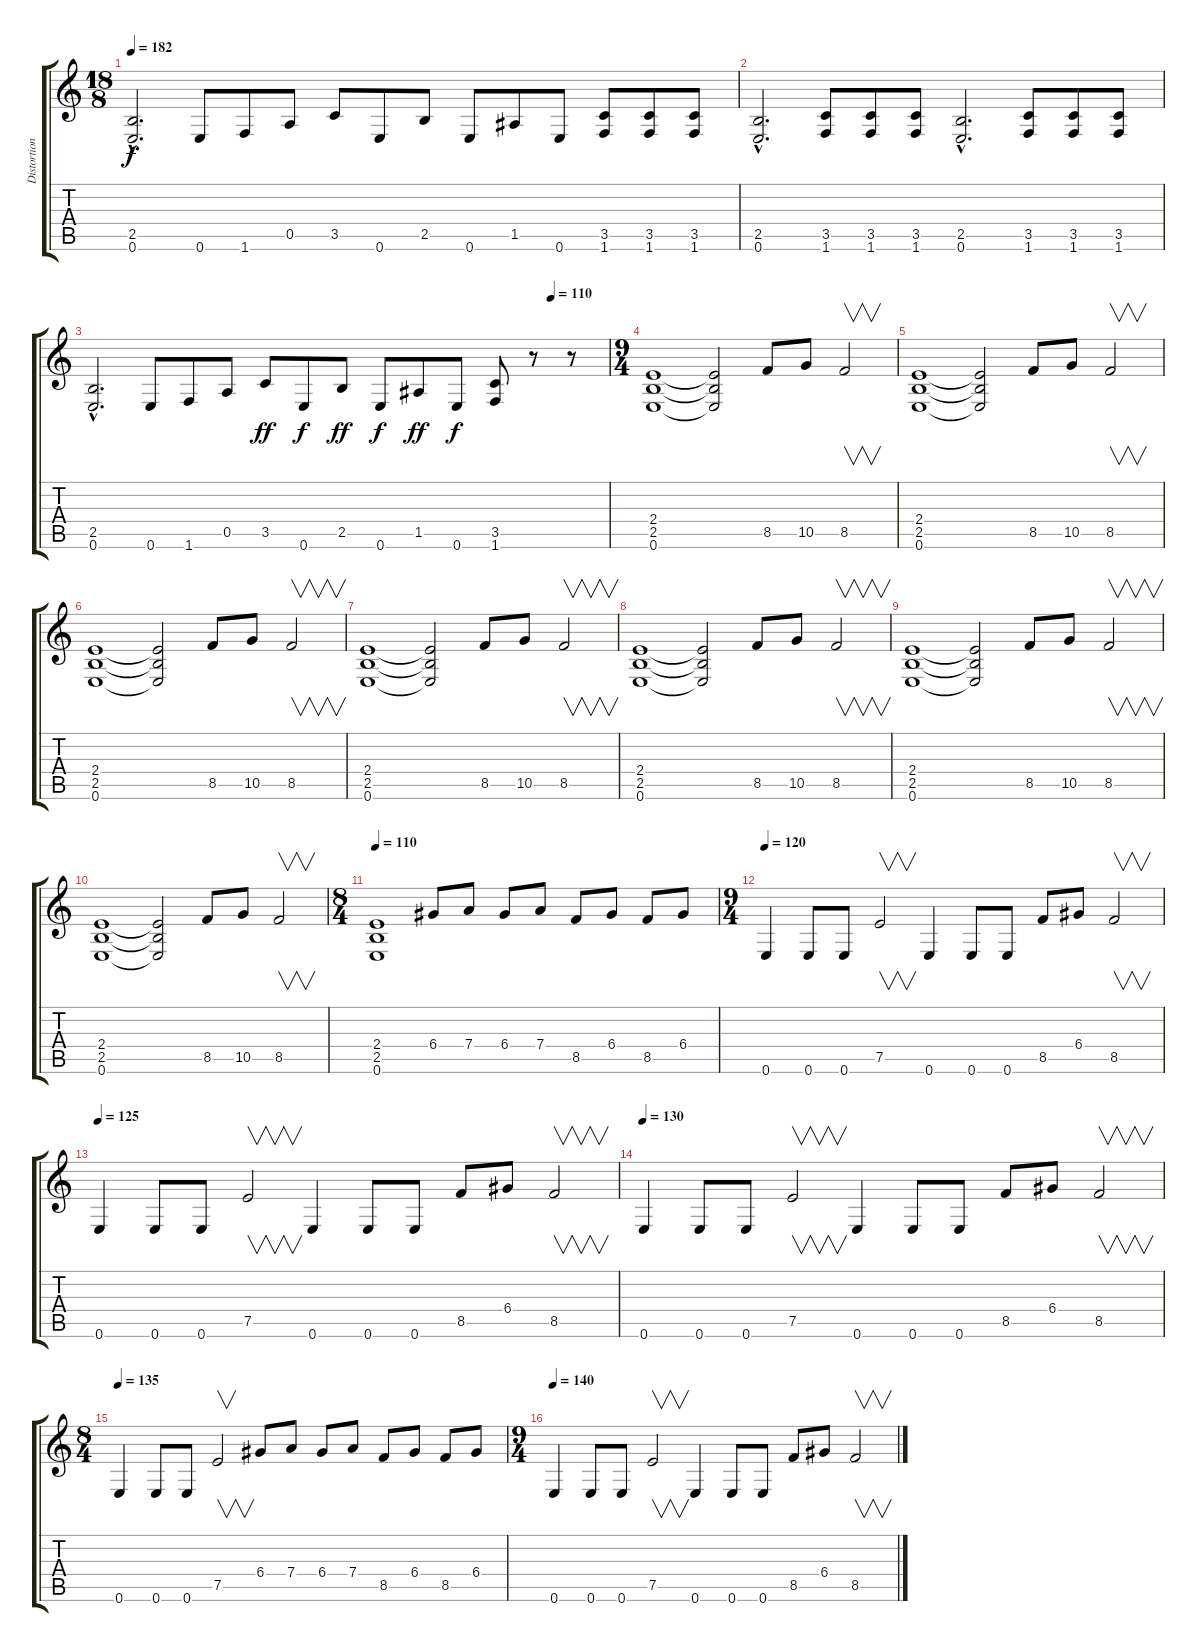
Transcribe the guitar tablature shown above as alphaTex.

\track ("Distortion Guitar" "Distortion") {instrument distortionguitar}
\staff {score tabs}
\tuning (E4 B3 G3 D3 A2 E2) {hide}
\ts (18 8)
\tempo 182
\clef g2
\ks c
(2.5{hac} 0.6{hac}).2{d dy f} 0.6.8 1.6.8 0.5.8 3.5.8 0.6.8 2.5.8 0.6.8 1.5.8 0.6.8 (3.5 1.6).8 (3.5 1.6).8 (3.5 1.6).8 |
(2.5{hac} 0.6{hac}).2{d} (3.5 1.6).8 (3.5 1.6).8 (3.5 1.6).8 (2.5{hac} 0.6{hac}).2{d} (3.5 1.6).8 (3.5 1.6).8 (3.5 1.6).8 |
\tempo (110 0.8888888888888888)
(2.5{hac} 0.6{hac}).2{d} 0.6.8 1.6.8 0.5.8 3.5.8{dy ff} 0.6.8{dy f} 2.5.8{dy ff} 0.6.8{dy f} 1.5.8{dy ff} 0.6.8{dy f} (3.5 1.6).8 r.8 r.8 |
\ts (9 4)
(2.4 2.5 0.6).1 (2.4{t} 2.5{t} 0.6{t}).2 8.5.8 10.5.8 8.5.2{v} |
(2.4 2.5 0.6).1 (2.4{t} 2.5{t} 0.6{t}).2 8.5.8 10.5.8 8.5.2{v} |
(2.4 2.5 0.6).1 (2.4{t} 2.5{t} 0.6{t}).2 8.5.8 10.5.8 8.5.2{v} |
(2.4 2.5 0.6).1 (2.4{t} 2.5{t} 0.6{t}).2 8.5.8 10.5.8 8.5.2{v} |
(2.4 2.5 0.6).1 (2.4{t} 2.5{t} 0.6{t}).2 8.5.8 10.5.8 8.5.2{v} |
(2.4 2.5 0.6).1 (2.4{t} 2.5{t} 0.6{t}).2 8.5.8 10.5.8 8.5.2{v} |
(2.4 2.5 0.6).1 (2.4{t} 2.5{t} 0.6{t}).2 8.5.8 10.5.8 8.5.2{v} |
\ts (8 4)
\tempo 110
(2.4 2.5 0.6).1 6.4.8 7.4.8 6.4.8 7.4.8 8.5.8 6.4.8 8.5.8 6.4.8 |
\ts (9 4)
\tempo 120
0.6.4 0.6.8 0.6.8 7.5.2{v} 0.6.4 0.6.8 0.6.8 8.5.8 6.4.8 8.5.2{v} |
\tempo 125
0.6.4 0.6.8 0.6.8 7.5.2{v} 0.6.4 0.6.8 0.6.8 8.5.8 6.4.8 8.5.2{v} |
\tempo 130
0.6.4 0.6.8 0.6.8 7.5.2{v} 0.6.4 0.6.8 0.6.8 8.5.8 6.4.8 8.5.2{v} |
\ts (8 4)
\tempo 135
0.6.4 0.6.8 0.6.8 7.5.2{v} 6.4.8 7.4.8 6.4.8 7.4.8 8.5.8 6.4.8 8.5.8 6.4.8 |
\ts (9 4)
\tempo 140
0.6.4 0.6.8 0.6.8 7.5.2{v} 0.6.4 0.6.8 0.6.8 8.5.8 6.4.8 8.5.2{v}
